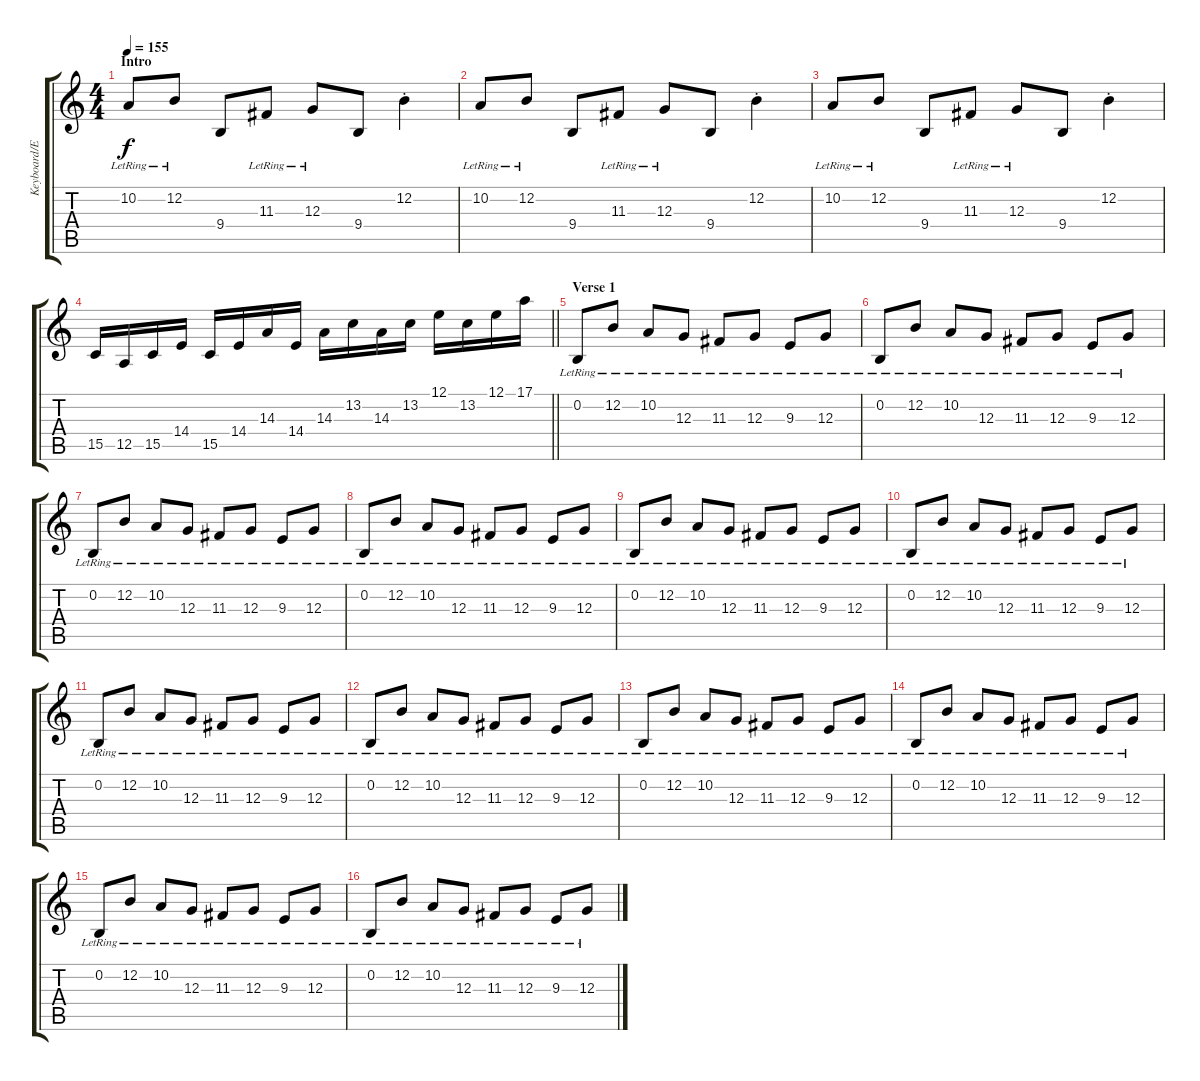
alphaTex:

\track ("Keyboard/Effects" "Keyboard/E") {instrument electricpiano1}
\staff {score tabs}
\tuning (E4 B3 G3 D3 A2 E2) {hide}
\ts (4 4)
\section ("" "Intro")
\tempo 155
\clef g2
\ks c
10.2{lr}.8{dy f instrument electricpiano1} 12.2{lr}.8 9.4.8 11.3{lr}.8 12.3{lr}.8 9.4.8 12.2{st}.4 |
10.2{lr}.8 12.2{lr}.8 9.4.8 11.3{lr}.8 12.3{lr}.8 9.4.8 12.2{st}.4 |
10.2{lr}.8 12.2{lr}.8 9.4.8 11.3{lr}.8 12.3{lr}.8 9.4.8 12.2{st}.4 |
\barLineRight lightlight
15.5.16 12.5.16 15.5.16 14.4.16 15.5.16 14.4.16 14.3.16 14.4.16 14.3.16 13.2.16 14.3.16 13.2.16 12.1.16 13.2.16 12.1.16 17.1.16 |
\section ("" "Verse 1")
0.2{lr}.8{volume 8 instrument overdrivenguitar} 12.2{lr}.8 10.2{lr}.8 12.3{lr}.8 11.3{lr}.8 12.3{lr}.8 9.3{lr}.8 12.3{lr}.8 |
0.2{lr}.8 12.2{lr}.8 10.2{lr}.8 12.3{lr}.8 11.3{lr}.8 12.3{lr}.8 9.3{lr}.8 12.3{lr}.8 |
0.2{lr}.8 12.2{lr}.8 10.2{lr}.8 12.3{lr}.8 11.3{lr}.8 12.3{lr}.8 9.3{lr}.8 12.3{lr}.8 |
0.2{lr}.8 12.2{lr}.8 10.2{lr}.8 12.3{lr}.8 11.3{lr}.8 12.3{lr}.8 9.3{lr}.8 12.3{lr}.8 |
0.2{lr}.8{volume 8} 12.2{lr}.8 10.2{lr}.8 12.3{lr}.8 11.3{lr}.8 12.3{lr}.8 9.3{lr}.8 12.3{lr}.8 |
0.2{lr}.8 12.2{lr}.8 10.2{lr}.8 12.3{lr}.8 11.3{lr}.8 12.3{lr}.8 9.3{lr}.8 12.3{lr}.8 |
0.2{lr}.8 12.2{lr}.8 10.2{lr}.8 12.3{lr}.8 11.3{lr}.8 12.3{lr}.8 9.3{lr}.8 12.3{lr}.8 |
0.2{lr}.8 12.2{lr}.8 10.2{lr}.8 12.3{lr}.8 11.3{lr}.8 12.3{lr}.8 9.3{lr}.8 12.3{lr}.8 |
0.2{lr}.8{volume 8} 12.2{lr}.8 10.2{lr}.8 12.3{lr}.8 11.3{lr}.8 12.3{lr}.8 9.3{lr}.8 12.3{lr}.8 |
0.2{lr}.8 12.2{lr}.8 10.2{lr}.8 12.3{lr}.8 11.3{lr}.8 12.3{lr}.8 9.3{lr}.8 12.3{lr}.8 |
0.2{lr}.8 12.2{lr}.8 10.2{lr}.8 12.3{lr}.8 11.3{lr}.8 12.3{lr}.8 9.3{lr}.8 12.3{lr}.8 |
0.2{lr}.8 12.2{lr}.8 10.2{lr}.8 12.3{lr}.8 11.3{lr}.8 12.3{lr}.8 9.3{lr}.8 12.3{lr}.8
